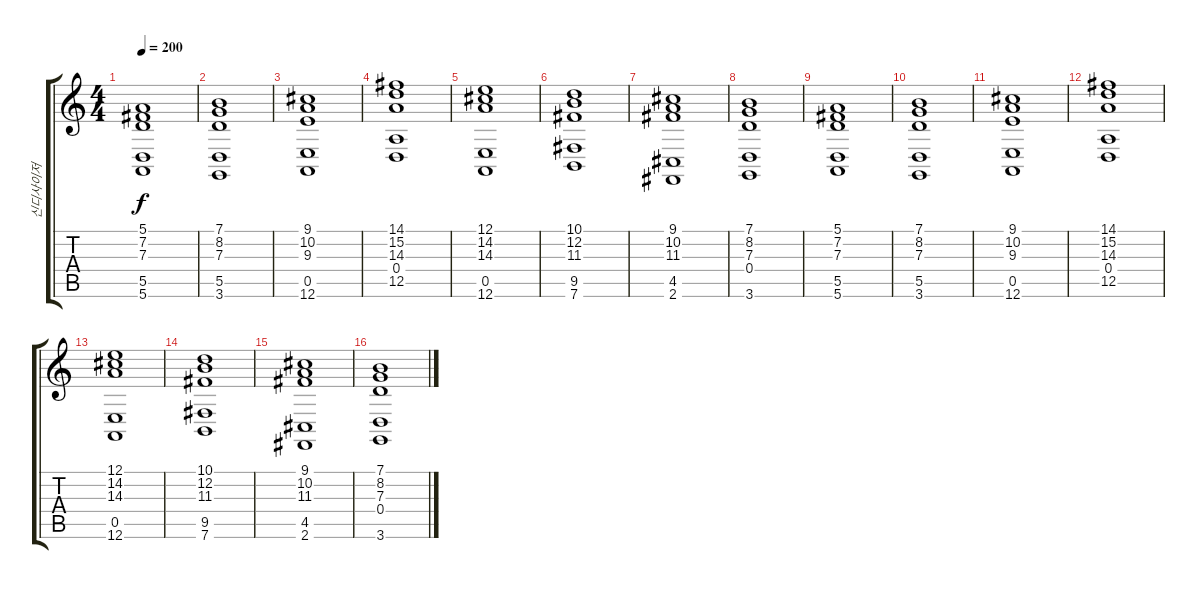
\track ("신디사이저" "신디사이저") {instrument stringensemble1}
\staff {score tabs}
\tuning (E4 B3 G3 D3 A2 E2) {hide}
\ts (4 4)
\tempo 200
\clef g2
\ks c
(5.1 7.2 7.3 5.5 5.6).1{dy f} |
(7.1 8.2 7.3 5.5 3.6).1 |
(9.1 10.2 9.3 0.5 12.6).1 |
(14.1 15.2 14.3 0.4 12.5).1 |
(12.1 14.2 14.3 0.5 12.6).1 |
(10.1 12.2 11.3 9.5 7.6).1 |
(9.1 10.2 11.3 4.5 2.6).1 |
(7.1 8.2 7.3 0.4 3.6).1 |
(5.1 7.2 7.3 5.5 5.6).1 |
(7.1 8.2 7.3 5.5 3.6).1 |
(9.1 10.2 9.3 0.5 12.6).1 |
(14.1 15.2 14.3 0.4 12.5).1 |
(12.1 14.2 14.3 0.5 12.6).1 |
(10.1 12.2 11.3 9.5 7.6).1 |
(9.1 10.2 11.3 4.5 2.6).1 |
(7.1 8.2 7.3 0.4 3.6).1
